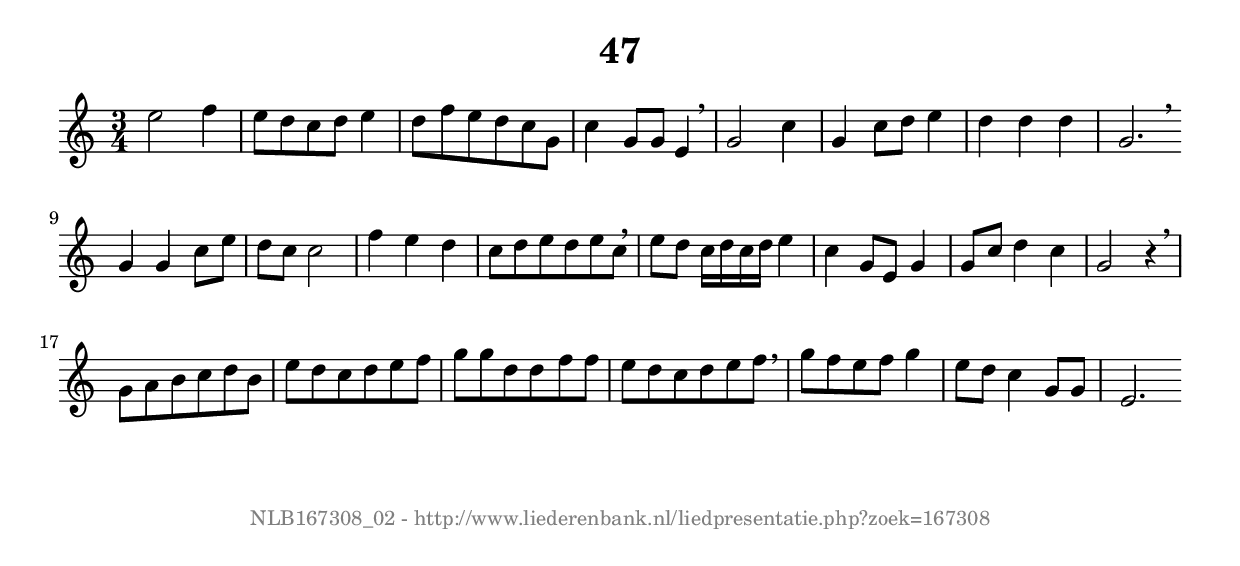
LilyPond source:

%
% produced by wce2krn 1.64 (7 June 2014)
%
\version"2.16"
#(append! paper-alist '(("long" . (cons (* 210 mm) (* 2000 mm)))))
#(set-default-paper-size "long")
sb = {\breathe}
mBreak = {\breathe }
bBreak = {\breathe }
x = {\once\override NoteHead #'style = #'cross }
gl=\glissando
itime={\override Staff.TimeSignature #'stencil = ##f }
ficta = {\once\set suggestAccidentals = ##t}
fine = {\once\override Score.RehearsalMark #'self-alignment-X = #1 \mark \markup {\italic{Fine}}}
dc = {\once\override Score.RehearsalMark #'self-alignment-X = #1 \mark \markup {\italic{D.C.}}}
dcf = {\once\override Score.RehearsalMark #'self-alignment-X = #1 \mark \markup {\italic{D.C. al Fine}}}
dcc = {\once\override Score.RehearsalMark #'self-alignment-X = #1 \mark \markup {\italic{D.C. al Coda}}}
ds = {\once\override Score.RehearsalMark #'self-alignment-X = #1 \mark \markup {\italic{D.S.}}}
dsf = {\once\override Score.RehearsalMark #'self-alignment-X = #1 \mark \markup {\italic{D.S. al Fine}}}
dsc = {\once\override Score.RehearsalMark #'self-alignment-X = #1 \mark \markup {\italic{D.S. al Coda}}}
pv = {\set Score.repeatCommands = #'((volta "1"))}
sv = {\set Score.repeatCommands = #'((volta "2"))}
tv = {\set Score.repeatCommands = #'((volta "3"))}
qv = {\set Score.repeatCommands = #'((volta "4"))}
xv = {\set Score.repeatCommands = #'((volta #f))}
\header{ tagline = ""
title = "47"
}
\score {{
\key c \major
\relative g'
{
\set melismaBusyProperties = #'()
\time 3/4
\tempo 4=120
\override Score.MetronomeMark #'transparent = ##t
\override Score.RehearsalMark #'break-visibility = #(vector #t #t #f)
e'2 f4 e8 d c d e4 d8 f e d c g c4 g8 g e4 \mBreak \bar "|"
g2 c4 g4 c8 d e4 d d d g,2. \bar":|:" \bBreak
g4 g c8 e d8 c c2 f4 e d c8 d e d e c \mBreak \bar "|"
e8 d c16 d c d e4 c g8 e g4 g8 c d4 c g2 r4 \mBreak \bar "|"
g8 a b c d b e d c d e f g g d d f f e d c d e f \mBreak \bar "|"
g8 f e f g4 e8 d c4 g8 g e2. \bar":|"
 }}
 \midi { }
 \layout {
            indent = 0.0\cm
}
}
\markup { \vspace #0 } \markup { \with-color #grey \fill-line { \center-column { \smaller "NLB167308_02 - http://www.liederenbank.nl/liedpresentatie.php?zoek=167308" } } }
